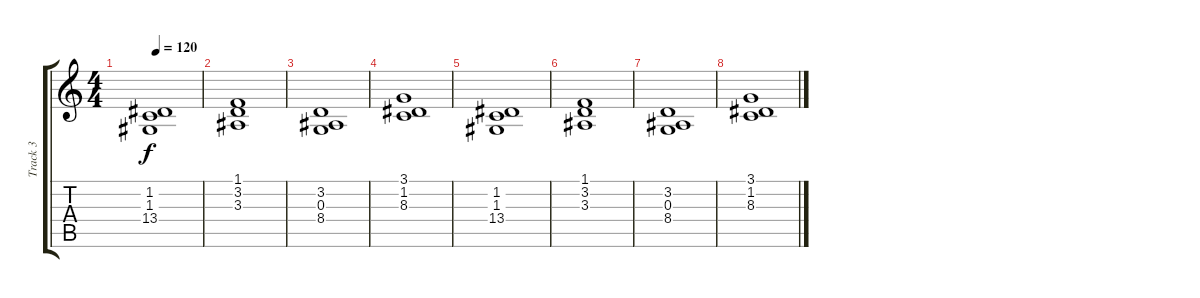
\track ("Track 3" "Track 3") {instrument pad3polysynth}
\staff {score tabs}
\tuning (E4 B3 G3 D3 A2 E2) {hide}
\ts (4 4)
\tempo 120
\clef g2
\ks c
(1.2 1.3 13.4).1{dy f volume 8 instrument lead6voice} |
(1.1 3.2 3.3).1 |
(3.2 0.3 8.4).1 |
(3.1 1.2 8.3).1 |
(1.2 1.3 13.4).1 |
(1.1 3.2 3.3).1 |
(3.2 0.3 8.4).1 |
(3.1 1.2 8.3).1
